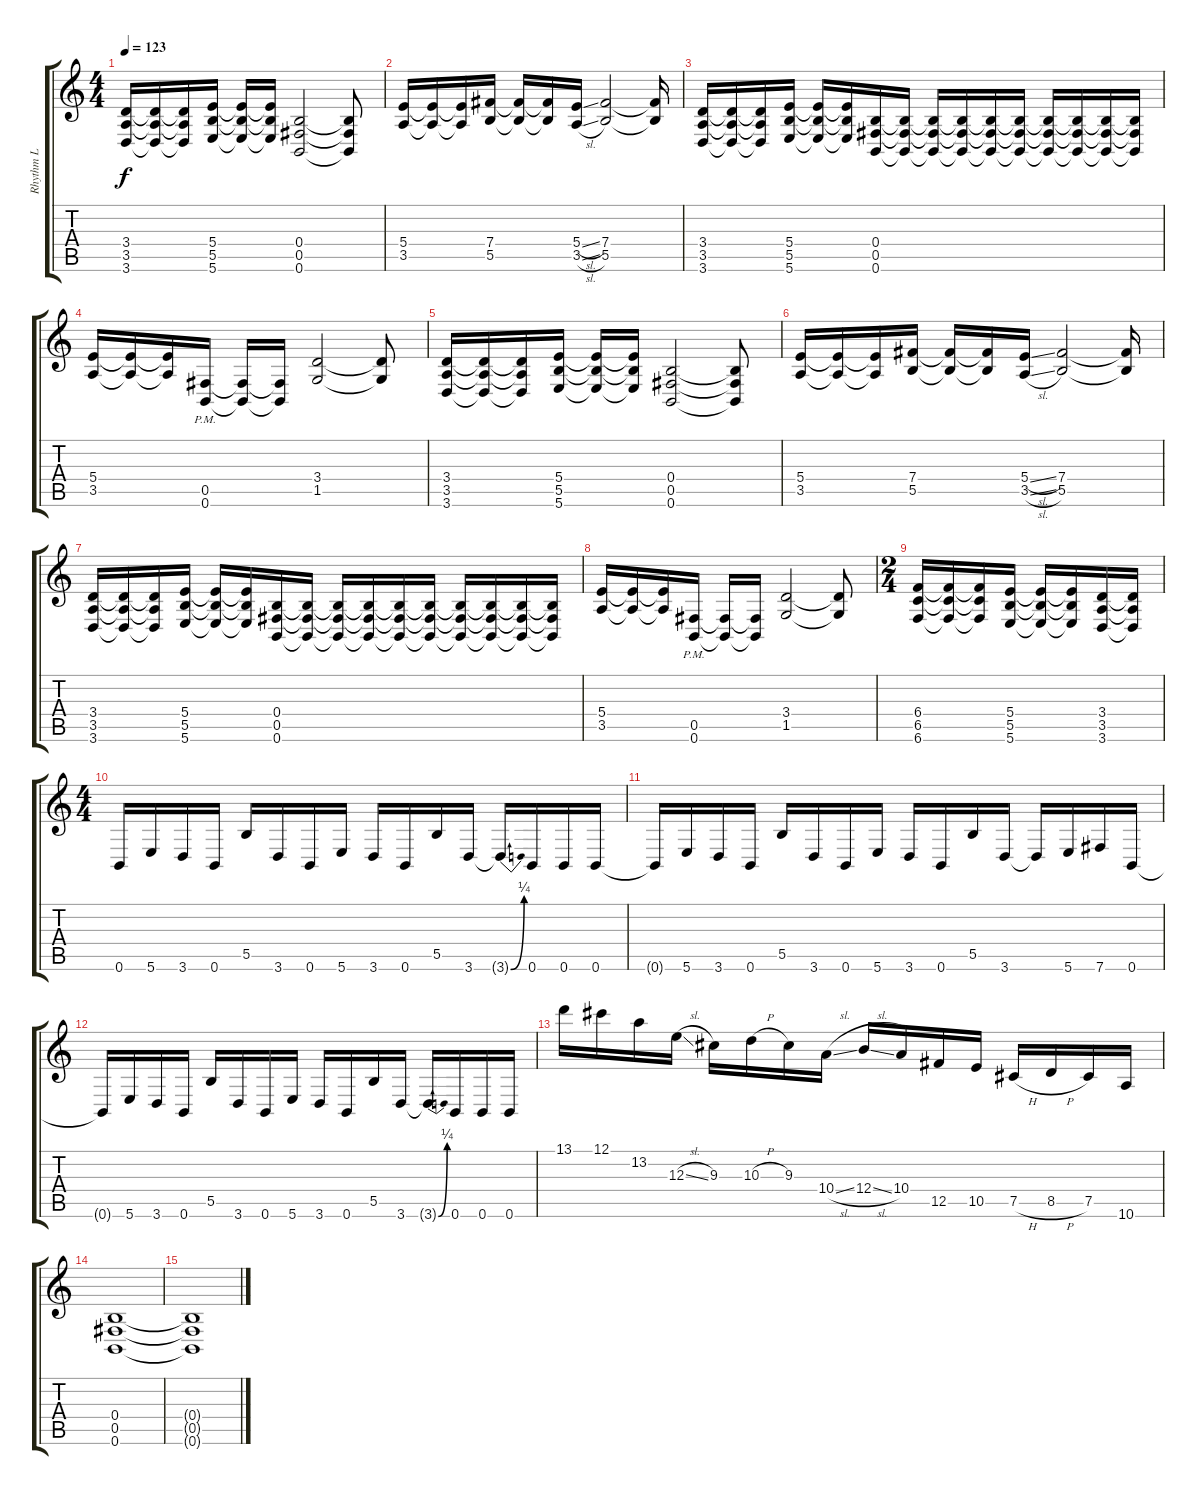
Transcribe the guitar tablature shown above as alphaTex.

\track ("Rhythm L" "Rhythm L") {instrument distortionguitar}
\staff {score tabs}
\tuning (Db4 Ab3 E3 B2 Gb2 B1) {hide}
\ts (4 4)
\tempo 123
\clef g2
\ks c
(3.4 3.5 3.6).16{dy f} (3.4{t} 3.5{t} 3.6{t}).16 (3.4{t} 3.5{t} 3.6{t}).16 (5.4 5.5 5.6).16 (5.4{t} 5.5{t} 5.6{t}).16 (5.4{t} 5.5{t} 5.6{t}).16 (0.4 0.5 0.6).2 (0.4{t} 0.5{t} 0.6{t}).8 |
(5.4 3.5).16 (5.4{t} 3.5{t}).16 (5.4{t} 3.5{t}).16 (7.4 5.5).16 (7.4{t} 5.5{t}).16 (7.4{t} 5.5{t}).16 (5.4{sl} 3.5{sl}).16 (7.4 5.5).2 (7.4{t} 5.5{t}).16 |
(3.4 3.5 3.6).16 (3.4{t} 3.5{t} 3.6{t}).16 (3.4{t} 3.5{t} 3.6{t}).16 (5.4 5.5 5.6).16 (5.4{t} 5.5{t} 5.6{t}).16 (5.4{t} 5.5{t} 5.6{t}).16 (0.4 0.5 0.6).16 (0.4{t} 0.5{t} 0.6{t}).16 (0.4{t} 0.5{t} 0.6{t}).16 (0.4{t} 0.5{t} 0.6{t}).16 (0.4{t} 0.5{t} 0.6{t}).16 (0.4{t} 0.5{t} 0.6{t}).16 (0.4{t} 0.5{t} 0.6{t}).16 (0.4{t} 0.5{t} 0.6{t}).16 (0.4{t} 0.5{t} 0.6{t}).16 (0.4{t} 0.5{t} 0.6{t}).16 |
(5.4 3.5).16 (5.4{t} 3.5{t}).16 (5.4{t} 3.5{t}).16 (0.5{pm} 0.6{pm}).16 (0.5{t} 0.6{t}).16 (0.5{t} 0.6{t}).16 (3.4 1.5).2 (3.4{t} 1.5{t}).8 |
(3.4 3.5 3.6).16 (3.4{t} 3.5{t} 3.6{t}).16 (3.4{t} 3.5{t} 3.6{t}).16 (5.4 5.5 5.6).16 (5.4{t} 5.5{t} 5.6{t}).16 (5.4{t} 5.5{t} 5.6{t}).16 (0.4 0.5 0.6).2 (0.4{t} 0.5{t} 0.6{t}).8 |
(5.4 3.5).16 (5.4{t} 3.5{t}).16 (5.4{t} 3.5{t}).16 (7.4 5.5).16 (7.4{t} 5.5{t}).16 (7.4{t} 5.5{t}).16 (5.4{sl} 3.5{sl}).16 (7.4 5.5).2 (7.4{t} 5.5{t}).16 |
(3.4 3.5 3.6).16 (3.4{t} 3.5{t} 3.6{t}).16 (3.4{t} 3.5{t} 3.6{t}).16 (5.4 5.5 5.6).16 (5.4{t} 5.5{t} 5.6{t}).16 (5.4{t} 5.5{t} 5.6{t}).16 (0.4 0.5 0.6).16 (0.4{t} 0.5{t} 0.6{t}).16 (0.4{t} 0.5{t} 0.6{t}).16 (0.4{t} 0.5{t} 0.6{t}).16 (0.4{t} 0.5{t} 0.6{t}).16 (0.4{t} 0.5{t} 0.6{t}).16 (0.4{t} 0.5{t} 0.6{t}).16 (0.4{t} 0.5{t} 0.6{t}).16 (0.4{t} 0.5{t} 0.6{t}).16 (0.4{t} 0.5{t} 0.6{t}).16 |
(5.4 3.5).16 (5.4{t} 3.5{t}).16 (5.4{t} 3.5{t}).16 (0.5{pm} 0.6{pm}).16 (0.5{t} 0.6{t}).16 (0.5{t} 0.6{t}).16 (3.4 1.5).2 (3.4{t} 1.5{t}).8 |
\ts (2 4)
(6.4 6.5 6.6).16 (6.4{t} 6.5{t} 6.6{t}).16 (6.4{t} 6.5{t} 6.6{t}).16 (5.4 5.5 5.6).16 (5.4{t} 5.5{t} 5.6{t}).16 (5.4{t} 5.5{t} 5.6{t}).16 (3.4 3.5 3.6).16 (3.4{t} 3.5{t} 3.6{t}).16 |
\ts (4 4)
0.6.16 5.6.16 3.6.16 0.6.16 5.5.16 3.6.16 0.6.16 5.6.16 3.6.16 0.6.16 5.5.16 3.6.16 3.6{be (bend 0 0 60 1) t}.16 0.6.16 0.6.16 0.6.16 |
0.6{t}.16 5.6.16 3.6.16 0.6.16 5.5.16 3.6.16 0.6.16 5.6.16 3.6.16 0.6.16 5.5.16 3.6.16 3.6{t}.16 5.6.16 7.6.16 0.6.16 |
0.6{t}.16 5.6.16 3.6.16 0.6.16 5.5.16 3.6.16 0.6.16 5.6.16 3.6.16 0.6.16 5.5.16 3.6.16 3.6{be (bend 0 0 60 1) t}.16 0.6.16 0.6.16 0.6.16 |
13.1.16 12.1.16 13.2.16 12.3{sl}.16 9.3.16 10.3{h}.16 9.3.16 10.4{sl}.16 12.4{sl}.16 10.4.16 12.5.16 10.5.16 7.5{h}.16 8.5{h}.16 7.5.16 10.6.16 |
(0.4 0.5 0.6).1 |
(0.4{t} 0.5{t} 0.6{t}).1
